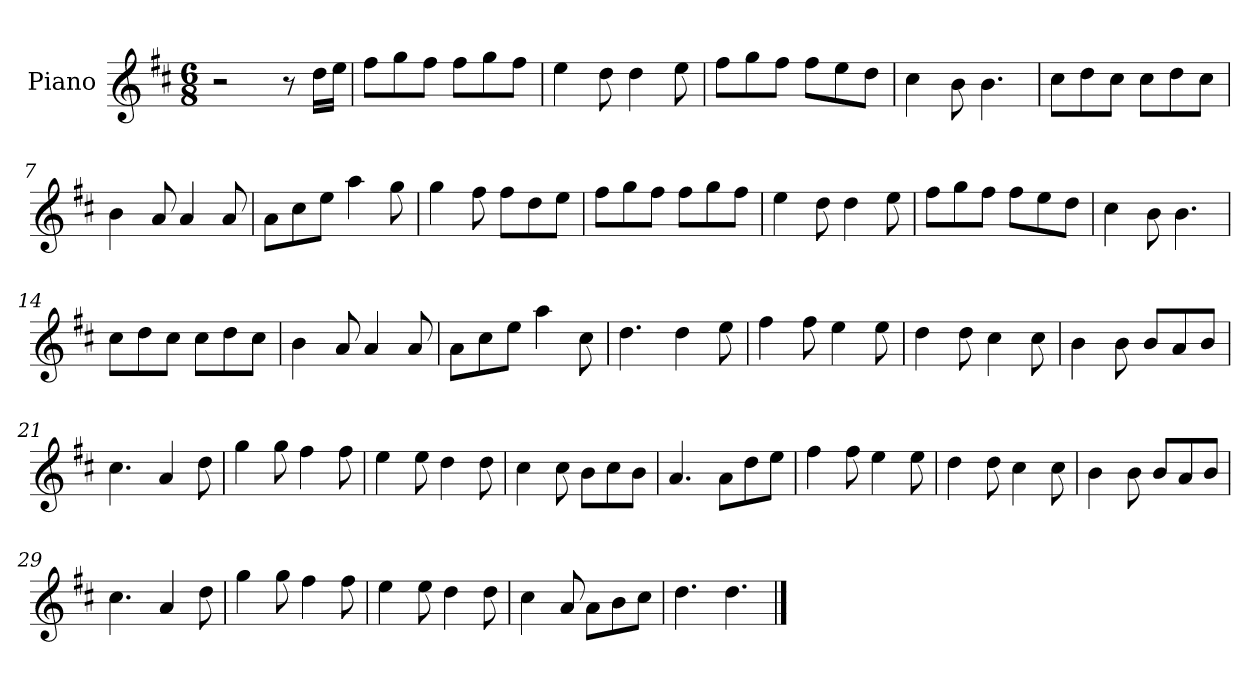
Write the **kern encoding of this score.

**kern
*part1
*staff1
*I"Piano
*I'Pno
*clefG2
*k[f#c#]
*M6/8
=1
2r
8r
16dd\LL
16ee\JJ
=2
8ff#\L
8gg\
8ff#\J
8ff#\L
8gg\
8ff#\J
=3
4ee\
8dd\
4dd\
8ee\
=4
8ff#\L
8gg\
8ff#\J
8ff#\L
8ee\
8dd\J
=5
4cc#\
8b\
4.b\
=6
8cc#\L
8dd\
8cc#\J
8cc#\L
8dd\
8cc#\J
=7
4b\
8a/
4a/
8a/
=8
8a\L
8cc#\
8ee\J
4aa\
8gg\
=9
4gg\
8ff#\
8ff#\L
8dd\
8ee\J
=10
8ff#\L
8gg\
8ff#\J
8ff#\L
8gg\
8ff#\J
=11
4ee\
8dd\
4dd\
8ee\
=12
8ff#\L
8gg\
8ff#\J
8ff#\L
8ee\
8dd\J
=13
4cc#\
8b\
4.b\
=14
8cc#\L
8dd\
8cc#\J
8cc#\L
8dd\
8cc#\J
=15
4b\
8a/
4a/
8a/
=16
8a\L
8cc#\
8ee\J
4aa\
8cc#\
=17
4.dd\
4dd\
8ee\
=18
4ff#\
8ff#\
4ee\
8ee\
=19
4dd\
8dd\
4cc#\
8cc#\
=20
4b\
8b\
8b/L
8a/
8b/J
=21
4.cc#\
4a/
8dd\
=22
4gg\
8gg\
4ff#\
8ff#\
=23
4ee\
8ee\
4dd\
8dd\
=24
4cc#\
8cc#\
8b\L
8cc#\
8b\J
=25
4.a/
8a\L
8dd\
8ee\J
=26
4ff#\
8ff#\
4ee\
8ee\
=27
4dd\
8dd\
4cc#\
8cc#\
=28
4b\
8b\
8b/L
8a/
8b/J
=29
4.cc#\
4a/
8dd\
=30
4gg\
8gg\
4ff#\
8ff#\
=31
4ee\
8ee\
4dd\
8dd\
=32
4cc#\
8a/
8a\L
8b\
8cc#\J
=33
4.dd\
4.dd\
==
*-
